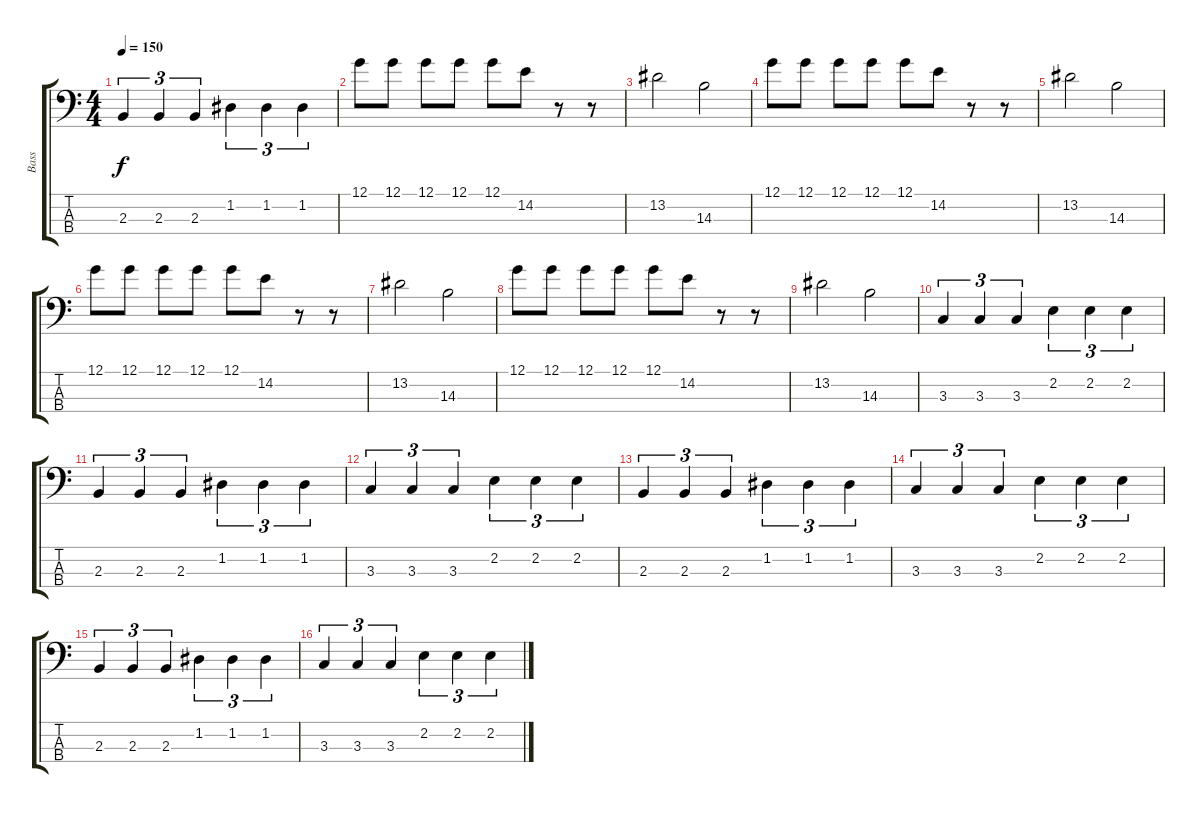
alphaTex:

\track ("Bass" "Bass") {instrument electricbasspick}
\staff {score tabs}
\tuning (G2 D2 A1 E1) {hide}
\ts (4 4)
\tempo 150
\clef f4
\ks c
2.3.4{tu (3 2) dy f} 2.3.4{tu (3 2)} 2.3.4{tu (3 2)} 1.2.4{tu (3 2)} 1.2.4{tu (3 2)} 1.2.4{tu (3 2)} |
12.1.8 12.1.8 12.1.8 12.1.8 12.1.8 14.2.8 r.8 r.8 |
13.2.2 14.3.2 |
12.1.8 12.1.8 12.1.8 12.1.8 12.1.8 14.2.8 r.8 r.8 |
13.2.2 14.3.2 |
12.1.8 12.1.8 12.1.8 12.1.8 12.1.8 14.2.8 r.8 r.8 |
13.2.2 14.3.2 |
12.1.8 12.1.8 12.1.8 12.1.8 12.1.8 14.2.8 r.8 r.8 |
13.2.2 14.3.2 |
3.3.4{tu (3 2)} 3.3.4{tu (3 2)} 3.3.4{tu (3 2)} 2.2.4{tu (3 2)} 2.2.4{tu (3 2)} 2.2.4{tu (3 2)} |
2.3.4{tu (3 2)} 2.3.4{tu (3 2)} 2.3.4{tu (3 2)} 1.2.4{tu (3 2)} 1.2.4{tu (3 2)} 1.2.4{tu (3 2)} |
3.3.4{tu (3 2)} 3.3.4{tu (3 2)} 3.3.4{tu (3 2)} 2.2.4{tu (3 2)} 2.2.4{tu (3 2)} 2.2.4{tu (3 2)} |
2.3.4{tu (3 2)} 2.3.4{tu (3 2)} 2.3.4{tu (3 2)} 1.2.4{tu (3 2)} 1.2.4{tu (3 2)} 1.2.4{tu (3 2)} |
3.3.4{tu (3 2)} 3.3.4{tu (3 2)} 3.3.4{tu (3 2)} 2.2.4{tu (3 2)} 2.2.4{tu (3 2)} 2.2.4{tu (3 2)} |
2.3.4{tu (3 2)} 2.3.4{tu (3 2)} 2.3.4{tu (3 2)} 1.2.4{tu (3 2)} 1.2.4{tu (3 2)} 1.2.4{tu (3 2)} |
3.3.4{tu (3 2)} 3.3.4{tu (3 2)} 3.3.4{tu (3 2)} 2.2.4{tu (3 2)} 2.2.4{tu (3 2)} 2.2.4{tu (3 2)}
